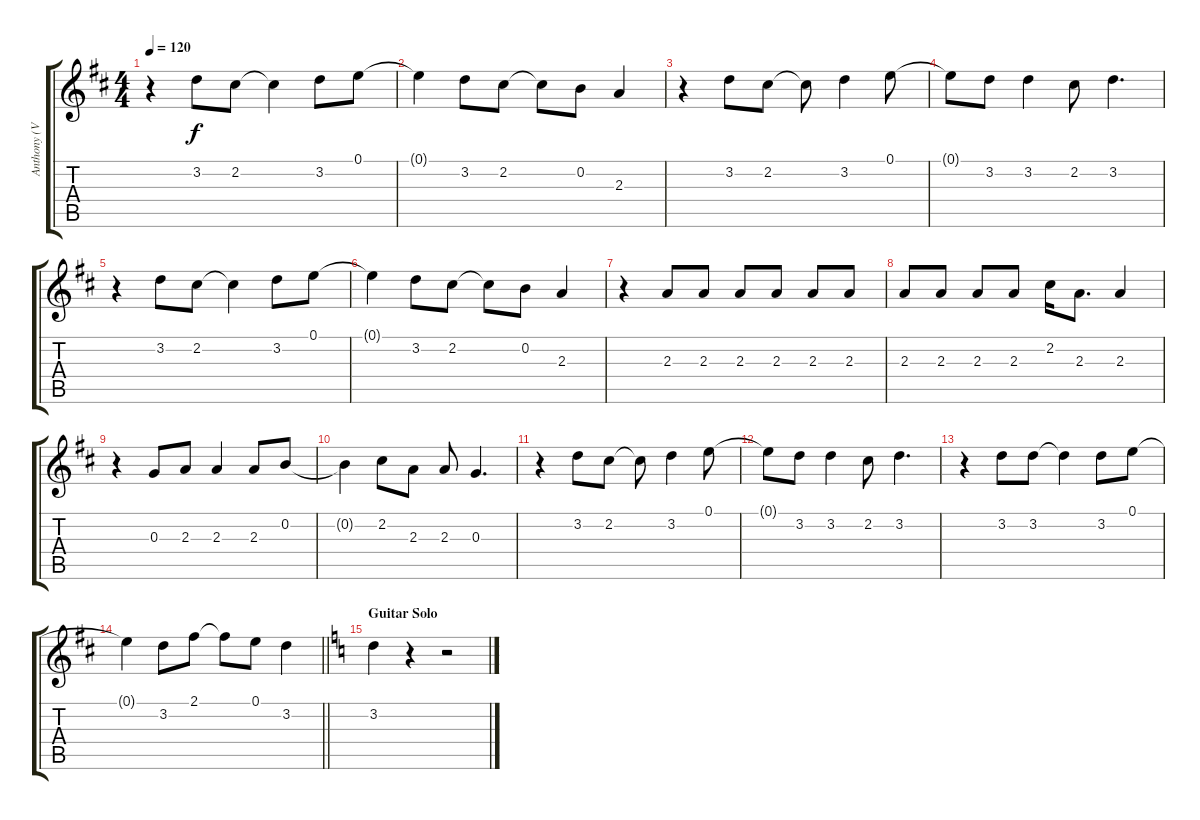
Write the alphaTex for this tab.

\track ("Anthony (Vocals)" "Anthony (V") {instrument distortionguitar}
\staff {score tabs}
\tuning (E4 B3 G3 D3 A2 E2) {hide}
\ts (4 4)
\tempo 120
\clef g2
\ks d
r.4{dy f} 3.2.8 2.2.8 2.2{t}.4 3.2.8 0.1.8 |
0.1{t}.4 3.2.8 2.2.8 2.2{t}.8 0.2.8 2.3.4 |
r.4 3.2.8 2.2.8 2.2{t}.8 3.2.4 0.1.8 |
0.1{t}.8 3.2.8 3.2.4 2.2.8 3.2.4{d} |
r.4 3.2.8 2.2.8 2.2{t}.4 3.2.8 0.1.8 |
0.1{t}.4 3.2.8 2.2.8 2.2{t}.8 0.2.8 2.3.4 |
r.4 2.3.8 2.3.8 2.3.8 2.3.8 2.3.8 2.3.8 |
2.3.8 2.3.8 2.3.8 2.3.8 2.2.16 2.3.8{d} 2.3.4 |
r.4 0.3.8 2.3.8 2.3.4 2.3.8 0.2.8 |
0.2{t}.4 2.2.8 2.3.8 2.3.8 0.3.4{d} |
r.4 3.2.8 2.2.8 2.2{t}.8 3.2.4 0.1.8 |
0.1{t}.8 3.2.8 3.2.4 2.2.8 3.2.4{d} |
r.4 3.2.8 3.2.8 3.2{t}.4 3.2.8 0.1.8 |
\barLineRight lightlight
0.1{t}.4 3.2.8 2.1.8 2.1{t}.8 0.1.8 3.2.4 |
\section ("" "Guitar Solo")
\ks c
3.2.4 r.4 r.2
